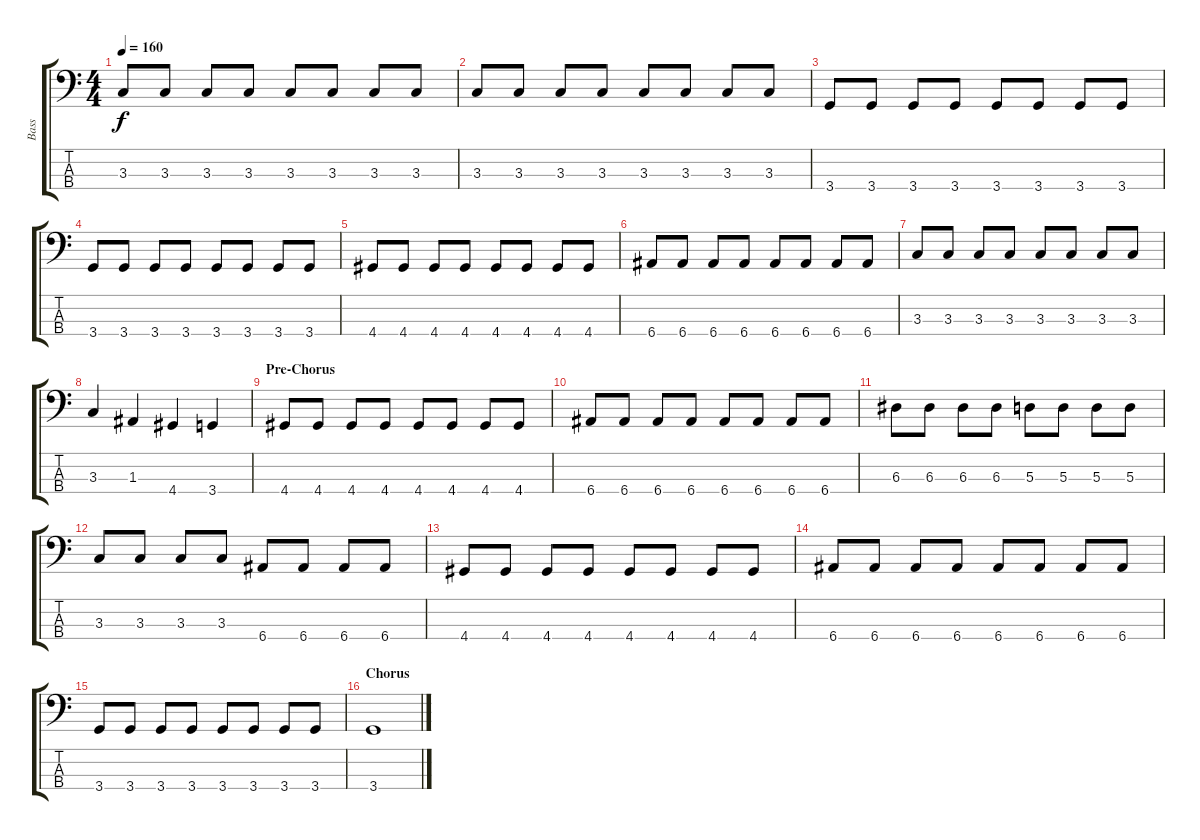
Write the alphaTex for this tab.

\track ("Bass" "Bass") {instrument electricbasspick}
\staff {score tabs}
\tuning (G2 D2 A1 E1) {hide}
\ts (4 4)
\tempo 160
\clef f4
\ks c
3.3.8{dy f} 3.3.8 3.3.8 3.3.8 3.3.8 3.3.8 3.3.8 3.3.8 |
3.3.8 3.3.8 3.3.8 3.3.8 3.3.8 3.3.8 3.3.8 3.3.8 |
3.4.8 3.4.8 3.4.8 3.4.8 3.4.8 3.4.8 3.4.8 3.4.8 |
3.4.8 3.4.8 3.4.8 3.4.8 3.4.8 3.4.8 3.4.8 3.4.8 |
4.4.8 4.4.8 4.4.8 4.4.8 4.4.8 4.4.8 4.4.8 4.4.8 |
6.4.8 6.4.8 6.4.8 6.4.8 6.4.8 6.4.8 6.4.8 6.4.8 |
3.3.8 3.3.8 3.3.8 3.3.8 3.3.8 3.3.8 3.3.8 3.3.8 |
3.3.4 1.3.4 4.4.4 3.4.4 |
\section ("" "Pre-Chorus")
4.4.8 4.4.8 4.4.8 4.4.8 4.4.8 4.4.8 4.4.8 4.4.8 |
6.4.8 6.4.8 6.4.8 6.4.8 6.4.8 6.4.8 6.4.8 6.4.8 |
6.3.8 6.3.8 6.3.8 6.3.8 5.3.8 5.3.8 5.3.8 5.3.8 |
3.3.8 3.3.8 3.3.8 3.3.8 6.4.8 6.4.8 6.4.8 6.4.8 |
4.4.8 4.4.8 4.4.8 4.4.8 4.4.8 4.4.8 4.4.8 4.4.8 |
6.4.8 6.4.8 6.4.8 6.4.8 6.4.8 6.4.8 6.4.8 6.4.8 |
3.4.8 3.4.8 3.4.8 3.4.8 3.4.8 3.4.8 3.4.8 3.4.8 |
\section ("" "Chorus")
3.4.1
